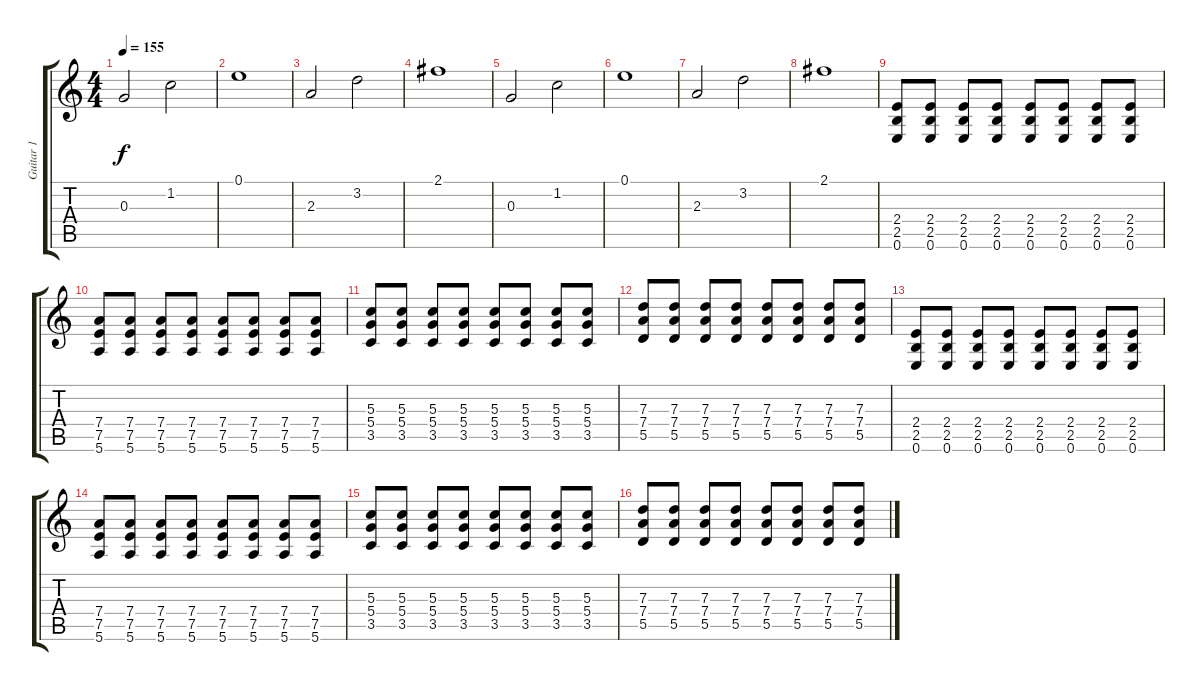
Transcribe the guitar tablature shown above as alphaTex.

\track ("Guitar 1" "Guitar 1") {instrument distortionguitar}
\staff {score tabs}
\tuning (E4 B3 G3 D3 A2 E2) {hide}
\ts (4 4)
\tempo 155
\clef g2
\ks c
0.3.2{dy f instrument electricguitarclean} 1.2.2 |
0.1.1 |
2.3.2 3.2.2 |
2.1.1 |
0.3.2 1.2.2 |
0.1.1 |
2.3.2 3.2.2 |
2.1.1 |
(2.4 2.5 0.6).8{instrument distortionguitar} (2.4 2.5 0.6).8 (2.4 2.5 0.6).8 (2.4 2.5 0.6).8 (2.4 2.5 0.6).8 (2.4 2.5 0.6).8 (2.4 2.5 0.6).8 (2.4 2.5 0.6).8 |
(7.4 7.5 5.6).8 (7.4 7.5 5.6).8 (7.4 7.5 5.6).8 (7.4 7.5 5.6).8 (7.4 7.5 5.6).8 (7.4 7.5 5.6).8 (7.4 7.5 5.6).8 (7.4 7.5 5.6).8 |
(5.3 5.4 3.5).8 (5.3 5.4 3.5).8 (5.3 5.4 3.5).8 (5.3 5.4 3.5).8 (5.3 5.4 3.5).8 (5.3 5.4 3.5).8 (5.3 5.4 3.5).8 (5.3 5.4 3.5).8 |
(7.3 7.4 5.5).8 (7.3 7.4 5.5).8 (7.3 7.4 5.5).8 (7.3 7.4 5.5).8 (7.3 7.4 5.5).8 (7.3 7.4 5.5).8 (7.3 7.4 5.5).8 (7.3 7.4 5.5).8 |
(2.4 2.5 0.6).8 (2.4 2.5 0.6).8 (2.4 2.5 0.6).8 (2.4 2.5 0.6).8 (2.4 2.5 0.6).8 (2.4 2.5 0.6).8 (2.4 2.5 0.6).8 (2.4 2.5 0.6).8 |
(7.4 7.5 5.6).8 (7.4 7.5 5.6).8 (7.4 7.5 5.6).8 (7.4 7.5 5.6).8 (7.4 7.5 5.6).8 (7.4 7.5 5.6).8 (7.4 7.5 5.6).8 (7.4 7.5 5.6).8 |
(5.3 5.4 3.5).8 (5.3 5.4 3.5).8 (5.3 5.4 3.5).8 (5.3 5.4 3.5).8 (5.3 5.4 3.5).8 (5.3 5.4 3.5).8 (5.3 5.4 3.5).8 (5.3 5.4 3.5).8 |
(7.3 7.4 5.5).8 (7.3 7.4 5.5).8 (7.3 7.4 5.5).8 (7.3 7.4 5.5).8 (7.3 7.4 5.5).8 (7.3 7.4 5.5).8 (7.3 7.4 5.5).8 (7.3 7.4 5.5).8
